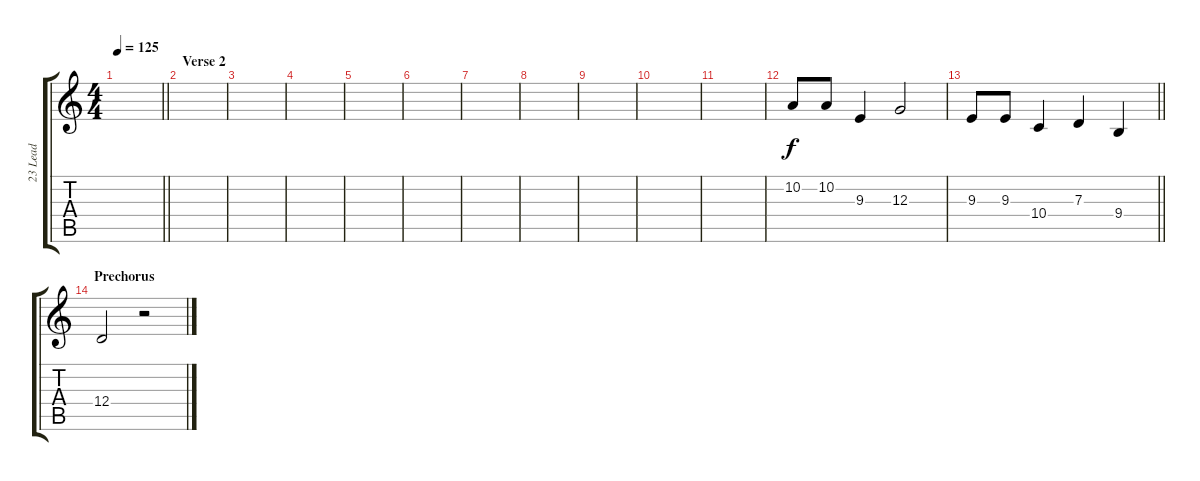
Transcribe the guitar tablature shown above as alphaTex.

\track ("23 Lead" "23 Lead") {instrument lead5charang}
\staff {score tabs}
\tuning (E4 B3 G3 D3 A2 E2) {hide}
\ts (4 4)
\tempo 125
\clef g2
\barLineRight lightlight
\ks c
|
\section ("" "Verse 2")
|
|
|
|
|
|
|
|
|
|
10.2.8 10.2.8 9.3.4 12.3.2 |
\barLineRight lightlight
9.3.8 9.3.8 10.4.4 7.3.4 9.4.4 |
\section ("" "Prechorus")
12.4.2 r.2
